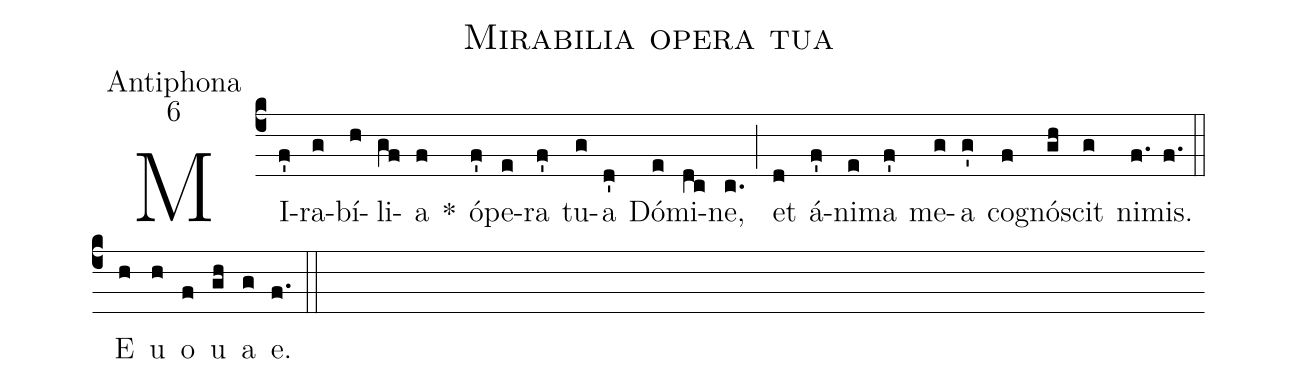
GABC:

name:Mirabilia opera tua;
office-part:Antiphona;
mode:6;
%%
(c4) MI(f')ra(g)bí(h)li(gf)a(f) *() ó(f')pe(e)ra(f') tu(g)a(d') Dó(e)mi(dc)ne,(c.) (;) et(d) á(f')ni(e)ma(f') me(g)a(g') co(f)gnó(gh)scit(g) ni(f.)mis.(f.) (::) <eu>E(h) u(h) o(f) u(gh) a(g) e.</eu>(f.) (::)
